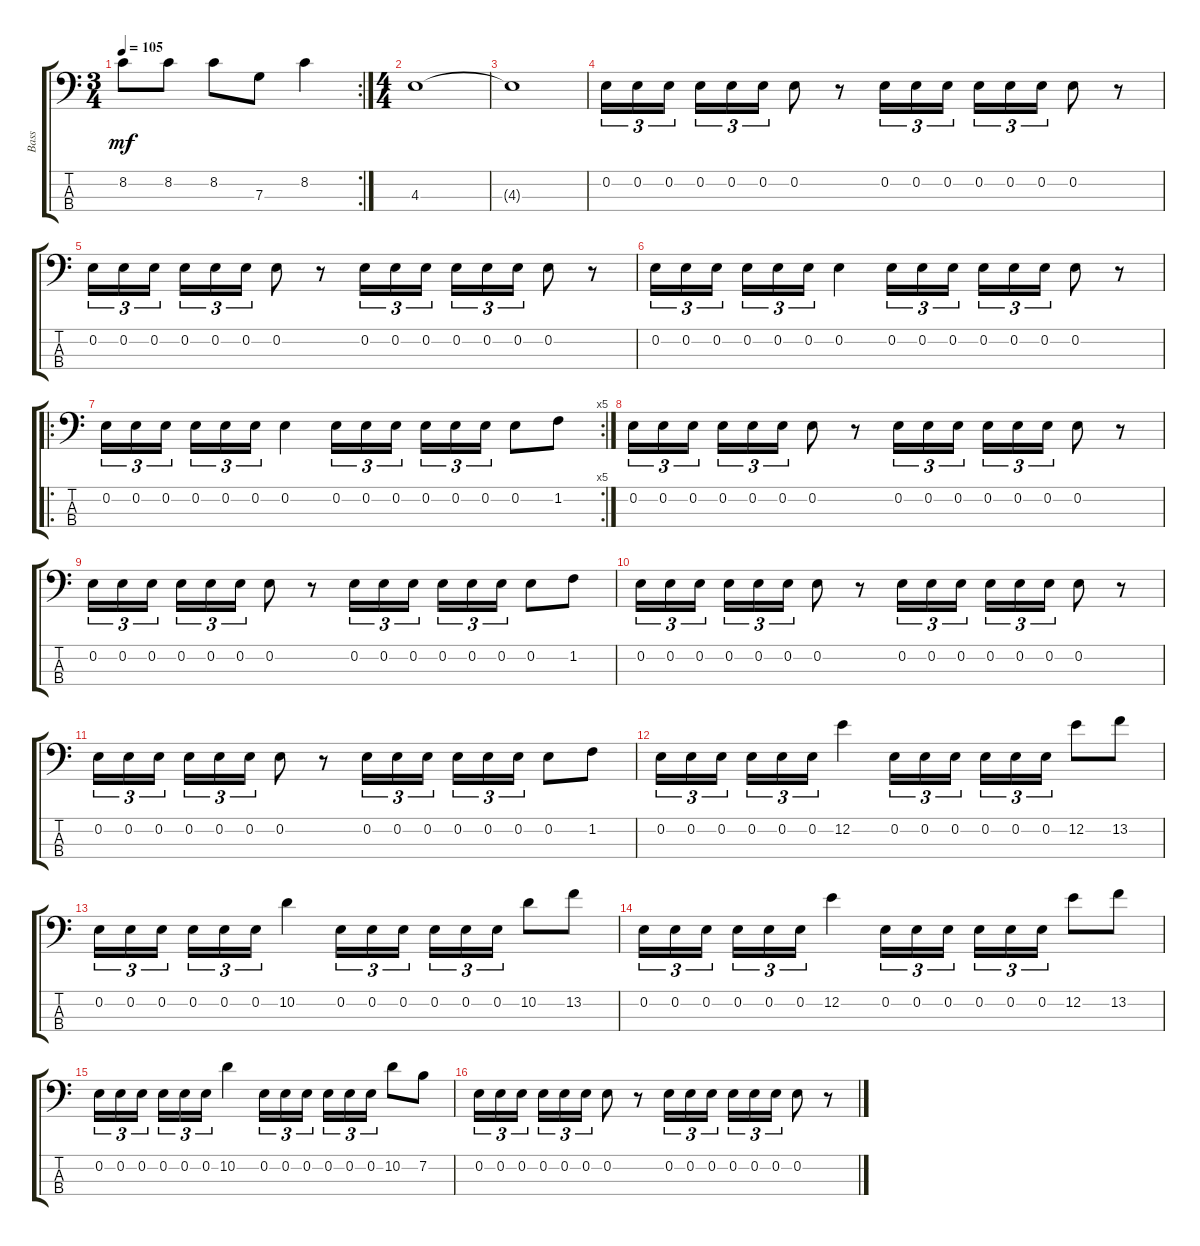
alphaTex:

\track ("Bass" "Bass") {instrument shamisen}
\staff {score tabs}
\tuning (A3 E3 C3 G3) {hide}
\rc 2
\ts (3 4)
\tempo 105
\clef f4
\ks c
8.2.8{dy mf} 8.2.8 8.2.8 7.3.8 8.2.4 |
\ts (4 4)
4.3.1 |
4.3{t}.1 |
0.2.16{tu (3 2)} 0.2.16{tu (3 2)} 0.2.16{tu (3 2)} 0.2.16{tu (3 2)} 0.2.16{tu (3 2)} 0.2.16{tu (3 2)} 0.2.8 r.8 0.2.16{tu (3 2)} 0.2.16{tu (3 2)} 0.2.16{tu (3 2)} 0.2.16{tu (3 2)} 0.2.16{tu (3 2)} 0.2.16{tu (3 2)} 0.2.8 r.8 |
0.2.16{tu (3 2)} 0.2.16{tu (3 2)} 0.2.16{tu (3 2)} 0.2.16{tu (3 2)} 0.2.16{tu (3 2)} 0.2.16{tu (3 2)} 0.2.8 r.8 0.2.16{tu (3 2)} 0.2.16{tu (3 2)} 0.2.16{tu (3 2)} 0.2.16{tu (3 2)} 0.2.16{tu (3 2)} 0.2.16{tu (3 2)} 0.2.8 r.8 |
0.2.16{tu (3 2)} 0.2.16{tu (3 2)} 0.2.16{tu (3 2)} 0.2.16{tu (3 2)} 0.2.16{tu (3 2)} 0.2.16{tu (3 2)} 0.2.4 0.2.16{tu (3 2)} 0.2.16{tu (3 2)} 0.2.16{tu (3 2)} 0.2.16{tu (3 2)} 0.2.16{tu (3 2)} 0.2.16{tu (3 2)} 0.2.8 r.8 |
\ro
\rc 5
0.2.16{tu (3 2)} 0.2.16{tu (3 2)} 0.2.16{tu (3 2)} 0.2.16{tu (3 2)} 0.2.16{tu (3 2)} 0.2.16{tu (3 2)} 0.2.4 0.2.16{tu (3 2)} 0.2.16{tu (3 2)} 0.2.16{tu (3 2)} 0.2.16{tu (3 2)} 0.2.16{tu (3 2)} 0.2.16{tu (3 2)} 0.2.8 1.2.8 |
0.2.16{tu (3 2)} 0.2.16{tu (3 2)} 0.2.16{tu (3 2)} 0.2.16{tu (3 2)} 0.2.16{tu (3 2)} 0.2.16{tu (3 2)} 0.2.8 r.8 0.2.16{tu (3 2)} 0.2.16{tu (3 2)} 0.2.16{tu (3 2)} 0.2.16{tu (3 2)} 0.2.16{tu (3 2)} 0.2.16{tu (3 2)} 0.2.8 r.8 |
0.2.16{tu (3 2)} 0.2.16{tu (3 2)} 0.2.16{tu (3 2)} 0.2.16{tu (3 2)} 0.2.16{tu (3 2)} 0.2.16{tu (3 2)} 0.2.8 r.8 0.2.16{tu (3 2)} 0.2.16{tu (3 2)} 0.2.16{tu (3 2)} 0.2.16{tu (3 2)} 0.2.16{tu (3 2)} 0.2.16{tu (3 2)} 0.2.8 1.2.8 |
0.2.16{tu (3 2)} 0.2.16{tu (3 2)} 0.2.16{tu (3 2)} 0.2.16{tu (3 2)} 0.2.16{tu (3 2)} 0.2.16{tu (3 2)} 0.2.8 r.8 0.2.16{tu (3 2)} 0.2.16{tu (3 2)} 0.2.16{tu (3 2)} 0.2.16{tu (3 2)} 0.2.16{tu (3 2)} 0.2.16{tu (3 2)} 0.2.8 r.8 |
0.2.16{tu (3 2)} 0.2.16{tu (3 2)} 0.2.16{tu (3 2)} 0.2.16{tu (3 2)} 0.2.16{tu (3 2)} 0.2.16{tu (3 2)} 0.2.8 r.8 0.2.16{tu (3 2)} 0.2.16{tu (3 2)} 0.2.16{tu (3 2)} 0.2.16{tu (3 2)} 0.2.16{tu (3 2)} 0.2.16{tu (3 2)} 0.2.8 1.2.8 |
0.2.16{tu (3 2)} 0.2.16{tu (3 2)} 0.2.16{tu (3 2)} 0.2.16{tu (3 2)} 0.2.16{tu (3 2)} 0.2.16{tu (3 2)} 12.2.4 0.2.16{tu (3 2)} 0.2.16{tu (3 2)} 0.2.16{tu (3 2)} 0.2.16{tu (3 2)} 0.2.16{tu (3 2)} 0.2.16{tu (3 2)} 12.2.8 13.2.8 |
0.2.16{tu (3 2)} 0.2.16{tu (3 2)} 0.2.16{tu (3 2)} 0.2.16{tu (3 2)} 0.2.16{tu (3 2)} 0.2.16{tu (3 2)} 10.2.4 0.2.16{tu (3 2)} 0.2.16{tu (3 2)} 0.2.16{tu (3 2)} 0.2.16{tu (3 2)} 0.2.16{tu (3 2)} 0.2.16{tu (3 2)} 10.2.8 13.2.8 |
0.2.16{tu (3 2)} 0.2.16{tu (3 2)} 0.2.16{tu (3 2)} 0.2.16{tu (3 2)} 0.2.16{tu (3 2)} 0.2.16{tu (3 2)} 12.2.4 0.2.16{tu (3 2)} 0.2.16{tu (3 2)} 0.2.16{tu (3 2)} 0.2.16{tu (3 2)} 0.2.16{tu (3 2)} 0.2.16{tu (3 2)} 12.2.8 13.2.8 |
0.2.16{tu (3 2)} 0.2.16{tu (3 2)} 0.2.16{tu (3 2)} 0.2.16{tu (3 2)} 0.2.16{tu (3 2)} 0.2.16{tu (3 2)} 10.2.4 0.2.16{tu (3 2)} 0.2.16{tu (3 2)} 0.2.16{tu (3 2)} 0.2.16{tu (3 2)} 0.2.16{tu (3 2)} 0.2.16{tu (3 2)} 10.2.8 7.2.8 |
0.2.16{tu (3 2)} 0.2.16{tu (3 2)} 0.2.16{tu (3 2)} 0.2.16{tu (3 2)} 0.2.16{tu (3 2)} 0.2.16{tu (3 2)} 0.2.8 r.8 0.2.16{tu (3 2)} 0.2.16{tu (3 2)} 0.2.16{tu (3 2)} 0.2.16{tu (3 2)} 0.2.16{tu (3 2)} 0.2.16{tu (3 2)} 0.2.8 r.8
